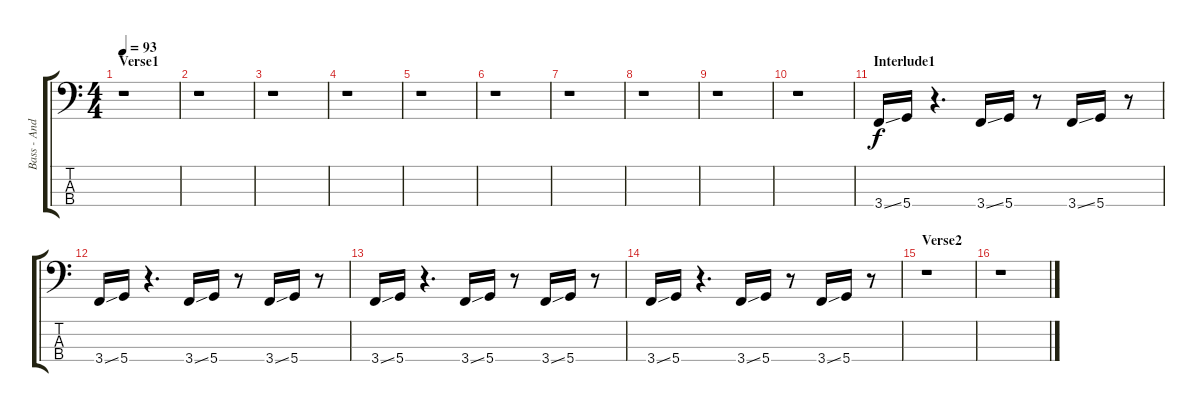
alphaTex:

\track ("Bass - André Skaug" "Bass - And") {instrument electricbassfinger}
\staff {score tabs}
\tuning (G2 D2 A1 D1) {hide}
\ts (4 4)
\section ("" "Verse1")
\tempo 93
\clef f4
\ks c
r.1{dy f} |
r.1 |
r.1 |
r.1 |
r.1 |
r.1 |
r.1 |
r.1 |
r.1 |
r.1 |
\section ("" "Interlude1")
3.4{ss}.16 5.4.16 r.4{d} 3.4{ss}.16 5.4.16 r.8 3.4{ss}.16 5.4.16 r.8 |
3.4{ss}.16 5.4.16 r.4{d} 3.4{ss}.16 5.4.16 r.8 3.4{ss}.16 5.4.16 r.8 |
3.4{ss}.16 5.4.16 r.4{d} 3.4{ss}.16 5.4.16 r.8 3.4{ss}.16 5.4.16 r.8 |
3.4{ss}.16 5.4.16 r.4{d} 3.4{ss}.16 5.4.16 r.8 3.4{ss}.16 5.4.16 r.8 |
\section ("" "Verse2")
r.1 |
r.1
